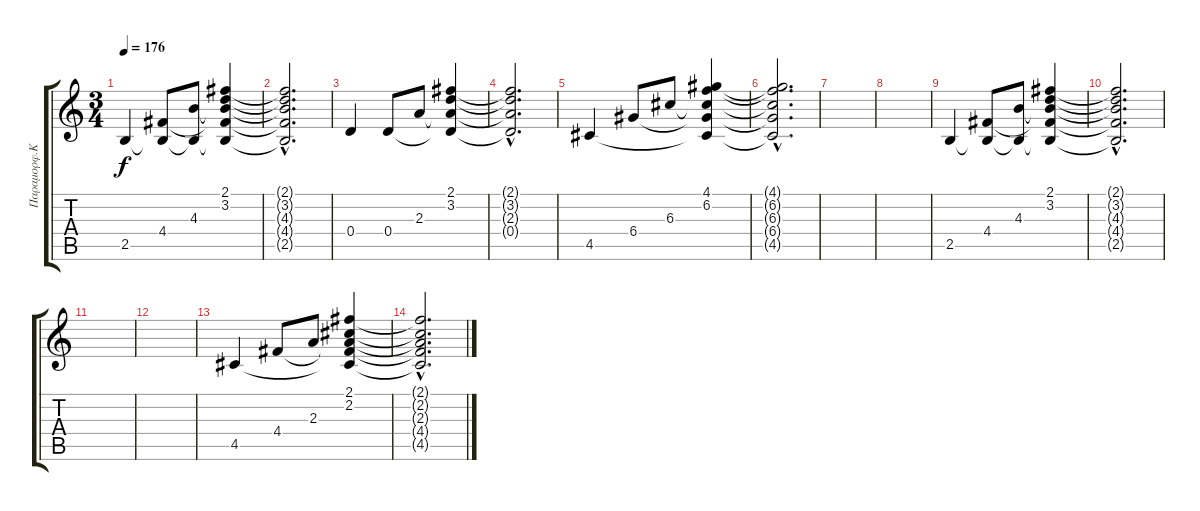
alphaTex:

\track ("Παραμορφ.Κιθάρα" "Παραμορφ.Κ") {instrument distortionguitar}
\staff {score tabs}
\tuning (E4 B3 G3 D3 A2 E2) {hide}
\ts (3 4)
\tempo 176
\clef g2
\ks c
2.5.4{dy f} (4.4 2.5{t}).8 (4.3 2.5{t}).8 (2.1 3.2 4.3{t} 4.4{t} 2.5{t}).4 |
(2.1{hac t} 3.2{hac t} 4.3{hac t} 4.4{hac t} 2.5{hac t}).2{d} |
0.4.4 0.4.8 2.3.8 (2.1 3.2 2.3{t} 0.4{t}).4 |
(2.1{hac t} 3.2{hac t} 2.3{hac t} 0.4{hac t}).2{d} |
4.5.4 6.4.8 6.3.8 (4.1 6.2 6.3{t} 6.4{t} 4.5{t}).4 |
(4.1{hac t} 6.2{hac t} 6.3{hac t} 6.4{hac t} 4.5{hac t}).2{d} |
|
|
2.5.4 (4.4 2.5{t}).8 (4.3 2.5{t}).8 (2.1 3.2 4.3{t} 4.4{t} 2.5{t}).4 |
(2.1{hac t} 3.2{hac t} 4.3{hac t} 4.4{hac t} 2.5{hac t}).2{d} |
|
|
4.5.4 4.4.8 2.3.8 (2.1 2.2 2.3{t} 4.4{t} 4.5{t}).4 |
(2.1{hac t} 2.2{hac t} 2.3{hac t} 4.4{hac t} 4.5{hac t}).2{d}
